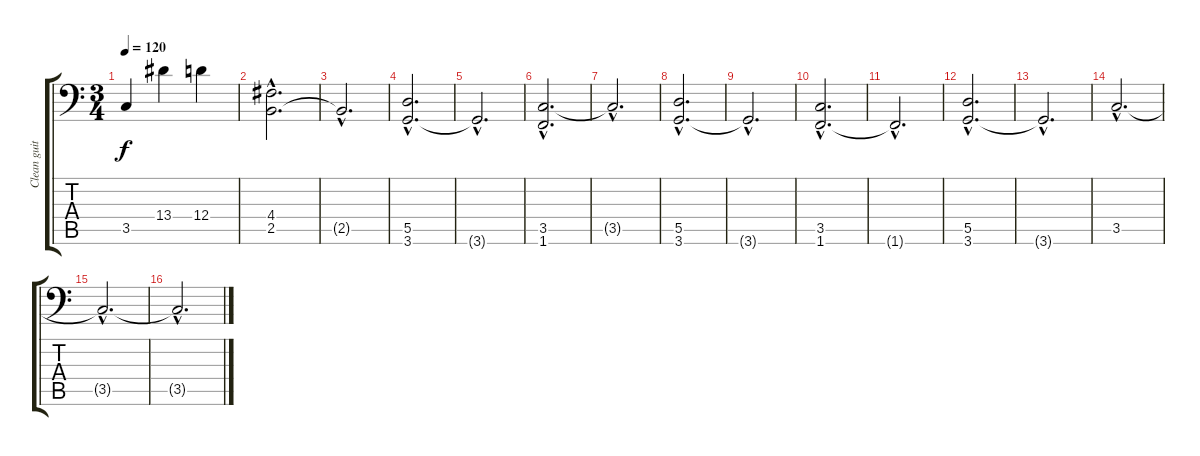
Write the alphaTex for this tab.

\track ("Clean guitar" "Clean guit") {instrument electricguitarclean}
\staff {score tabs}
\tuning (E4 B3 G2 D2 A1 E1) {hide}
\ts (3 4)
\tempo 120
\clef f4
\ks c
3.5{t}.4{dy f} 13.4.4{volume 10} 12.4.4 |
(4.4{hac} 2.5{hac}).2{d volume 16} |
2.5{hac t}.2{d} |
(5.5{hac} 3.6{hac}).2{d} |
3.6{hac t}.2{d} |
(3.5{hac} 1.6{hac}).2{d} |
3.5{hac t}.2{d} |
(5.5{hac} 3.6{hac}).2{d} |
3.6{hac t}.2{d} |
(3.5{hac} 1.6{hac}).2{d} |
1.6{hac t}.2{d} |
(5.5{hac} 3.6{hac}).2{d} |
3.6{hac t}.2{d} |
3.5{hac}.2{d} |
3.5{hac t}.2{d} |
3.5{hac t}.2{d}
